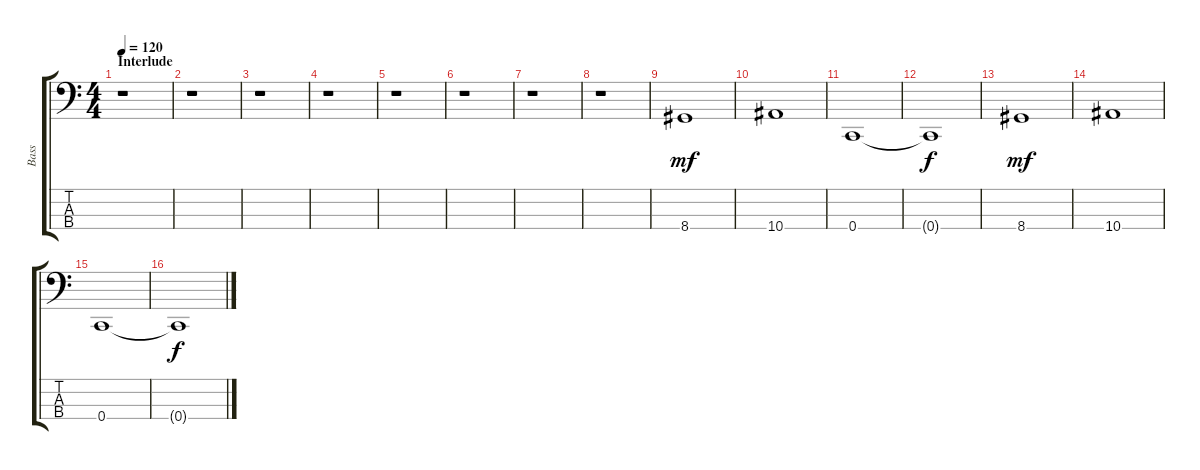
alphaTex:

\track ("Bass" "Bass") {instrument electricbassfinger}
\staff {score tabs}
\tuning (F2 C2 G1 C1) {hide}
\ts (4 4)
\section ("" "Interlude")
\tempo 120
\clef f4
\ks c
r.1{dy f} |
r.1 |
r.1 |
r.1 |
r.1 |
r.1 |
r.1 |
r.1 |
8.4.1{dy mf} |
10.4.1 |
0.4.1 |
0.4{t}.1{dy f} |
8.4.1{dy mf} |
10.4.1 |
0.4.1 |
0.4{t}.1{dy f}
